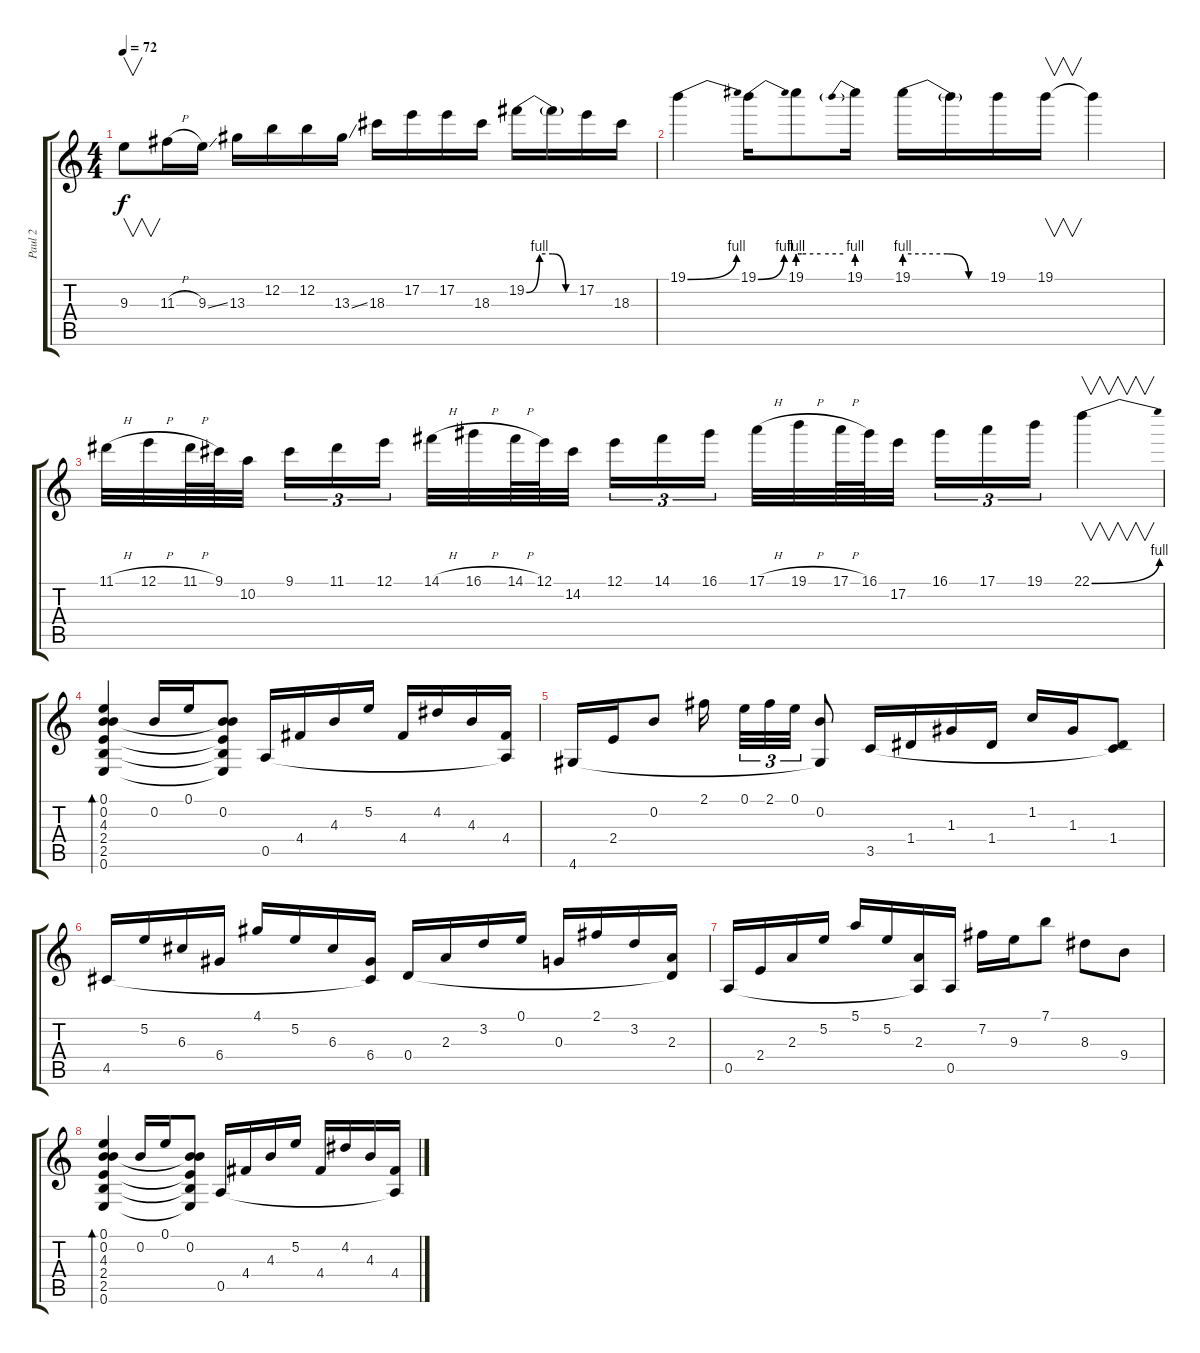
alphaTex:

\track ("Paul 2" "Paul 2") {instrument overdrivenguitar}
\staff {score tabs}
\tuning (E4 B3 G3 D3 A2 E2) {hide}
\ts (4 4)
\tempo 72
\clef g2
\ks c
9.3.8{v dy f} 11.3{h}.16 9.3{ss}.16 13.3.16 12.2.16 12.2.16 13.3{ss}.16 18.3.16 17.2.16 17.2.16 18.3.16 19.2{be (custom 0 0 15 4 30 4 45 0 60 0)}.16 19.2{t}.16 17.2.16 18.3.16 |
19.1{be (bend 0 0 60 4)}.4 19.1{be (bend 0 0 60 4)}.16 19.1{be (custom 0 4 2 4 5 4 30 4 60 4)}.8 19.1{be (prebend 0 4 60 4)}.16 19.1{be (custom 0 4 15 4 30 4 45 0 60 0)}.16 19.1{t}.16 19.1.16 19.1.16{v} 19.1{t}.4 |
11.1{h}.32 12.1{h}.32 11.1{h}.64 9.1.64 10.2.32 9.1.16{tu (3 2)} 11.1.16{tu (3 2)} 12.1.16{tu (3 2)} 14.1{h}.32 16.1{h}.32 14.1{h}.64 12.1.64 14.2.32 12.1.16{tu (3 2)} 14.1.16{tu (3 2)} 16.1.16{tu (3 2)} 17.1{h}.32 19.1{h}.32 17.1{h}.64 16.1.64 17.2.32 16.1.16{tu (3 2)} 17.1.16{tu (3 2)} 19.1.16{tu (3 2)} 22.1{be (bend 0 0 60 4)}.4{v} |
(0.1 0.2 4.3 2.4 2.5 0.6).4{bd 60} 0.2.16 0.1.16 (0.2 4.3{t} 2.4{t} 2.5{t} 0.6{t}).8 0.5.16 4.4.16 4.3.16 5.2.16 4.4.16 4.2.16 4.3.16 (4.4 0.5{t}).16 |
4.6.16 2.4.16 0.2.8 2.1.16 0.1.32{tu (3 2)} 2.1.32{tu (3 2)} 0.1.32{tu (3 2)} (0.2 4.6{t}).8 3.5.16 1.4.16 1.3.16 1.4.16 1.2.16 1.3.16 (1.4 3.5{t}).8 |
4.5.16 5.2.16 6.3.16 6.4.16 4.1.16 5.2.16 6.3.16 (6.4 4.5{t}).16 0.4.16 2.3.16 3.2.16 0.1.16 0.3.16 2.1.16 3.2.16 (2.3 0.4{t}).16 |
0.5.16 2.4.16 2.3.16 5.2.16 5.1.16 5.2.16 (2.3 0.5{t}).16 0.5.16 7.2.16 9.3.16 7.1.8 8.3.8 9.4.8 |
(0.1 0.2 4.3 2.4 2.5 0.6).4{bd 60} 0.2.16 0.1.16 (0.2 4.3{t} 2.4{t} 2.5{t} 0.6{t}).8 0.5.16 4.4.16 4.3.16 5.2.16 4.4.16 4.2.16 4.3.16 (4.4 0.5{t}).16
